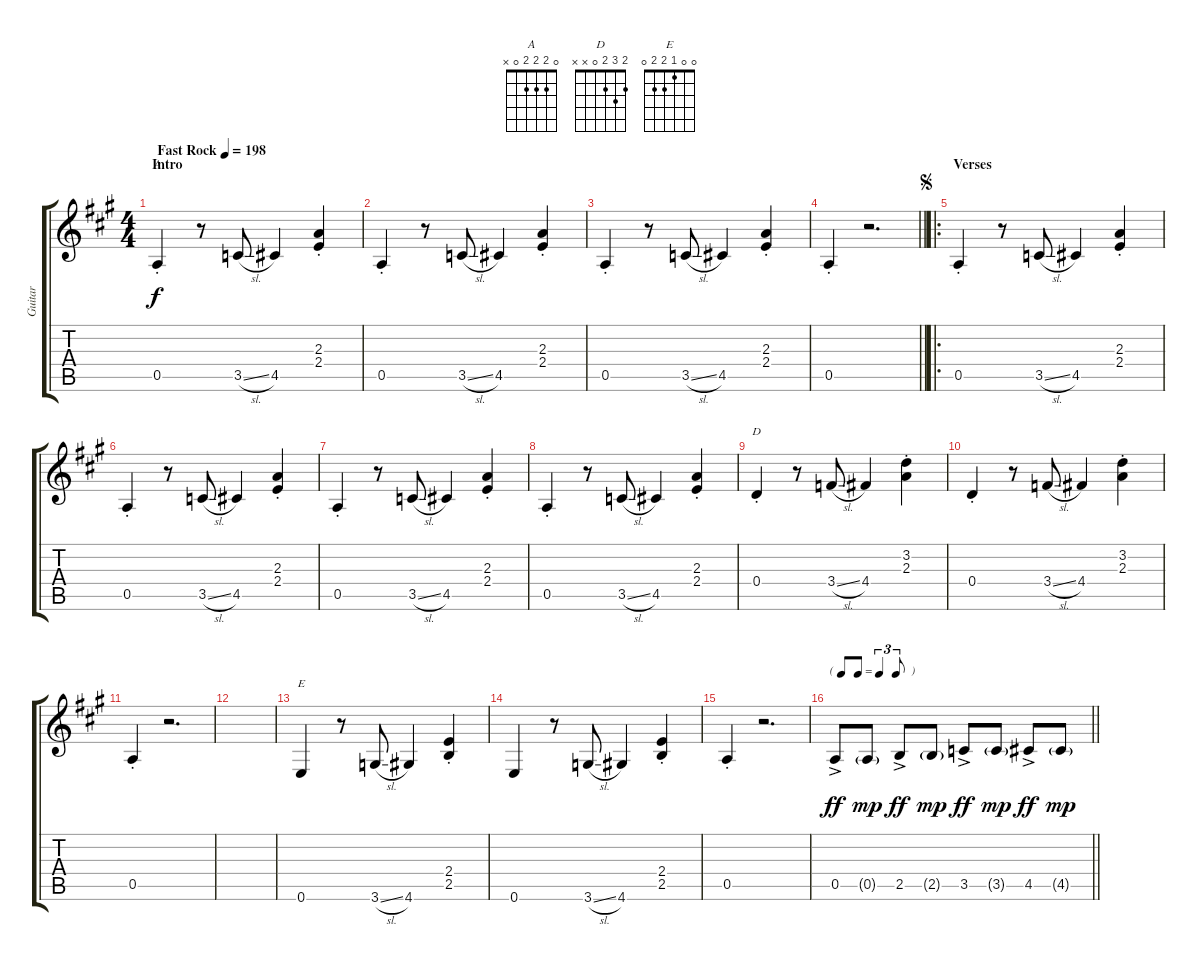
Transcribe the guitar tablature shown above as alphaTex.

\track ("Guitar" "Guitar") {instrument overdrivenguitar}
\staff {score tabs}
\tuning (E4 B3 G3 D3 A2 E2) {hide}
\chord ("A" 0 2 2 2 0 x)
\chord ("D" 2 3 2 0 x x)
\chord ("E" 0 0 1 2 2 0)
\ts (4 4)
\section ("" "Intro")
\tempo (198 "Fast Rock")
\clef g2
\ks a
0.5{st}.4{ch "A" dy f instrument overdrivenguitar} r.8 3.5{sl}.8 4.5.4 (2.3{st} 2.4{st}).4 |
0.5{st}.4 r.8 3.5{sl}.8 4.5.4 (2.3{st} 2.4{st}).4 |
0.5{st}.4 r.8 3.5{sl}.8 4.5.4 (2.3{st} 2.4{st}).4 |
\barLineRight lightlight
0.5{st}.4 r.2{d} |
\ro
\section ("" "Verses")
\jump segno
0.5{st}.4 r.8 3.5{sl}.8 4.5.4 (2.3{st} 2.4{st}).4 |
0.5{st}.4 r.8 3.5{sl}.8 4.5.4 (2.3{st} 2.4{st}).4 |
0.5{st}.4 r.8 3.5{sl}.8 4.5.4 (2.3{st} 2.4{st}).4 |
0.5{st}.4 r.8 3.5{sl}.8 4.5.4 (2.3{st} 2.4{st}).4 |
0.4{st}.4{ch "D"} r.8 3.4{sl}.8 4.4.4 (3.2{st} 2.3{st}).4 |
0.4{st}.4 r.8 3.4{sl}.8 4.4.4 (3.2{st} 2.3{st}).4 |
0.5{st}.4 r.2{d} |
|
0.6.4{ch "E"} r.8 3.6{sl}.8 4.6.4 (2.4{st} 2.5{st}).4 |
0.6.4 r.8 3.6{sl}.8 4.6.4 (2.4{st} 2.5{st}).4 |
0.5{st}.4 r.2{d} |
\tf triplet8th
\barLineRight lightlight
0.5{ac}.8{dy ff} 0.5{g}.8{dy mp} 2.5{ac}.8{dy ff} 2.5{g}.8{dy mp} 3.5{ac}.8{dy ff} 3.5{g}.8{dy mp} 4.5{ac}.8{dy ff} 4.5{g}.8{dy mp}
